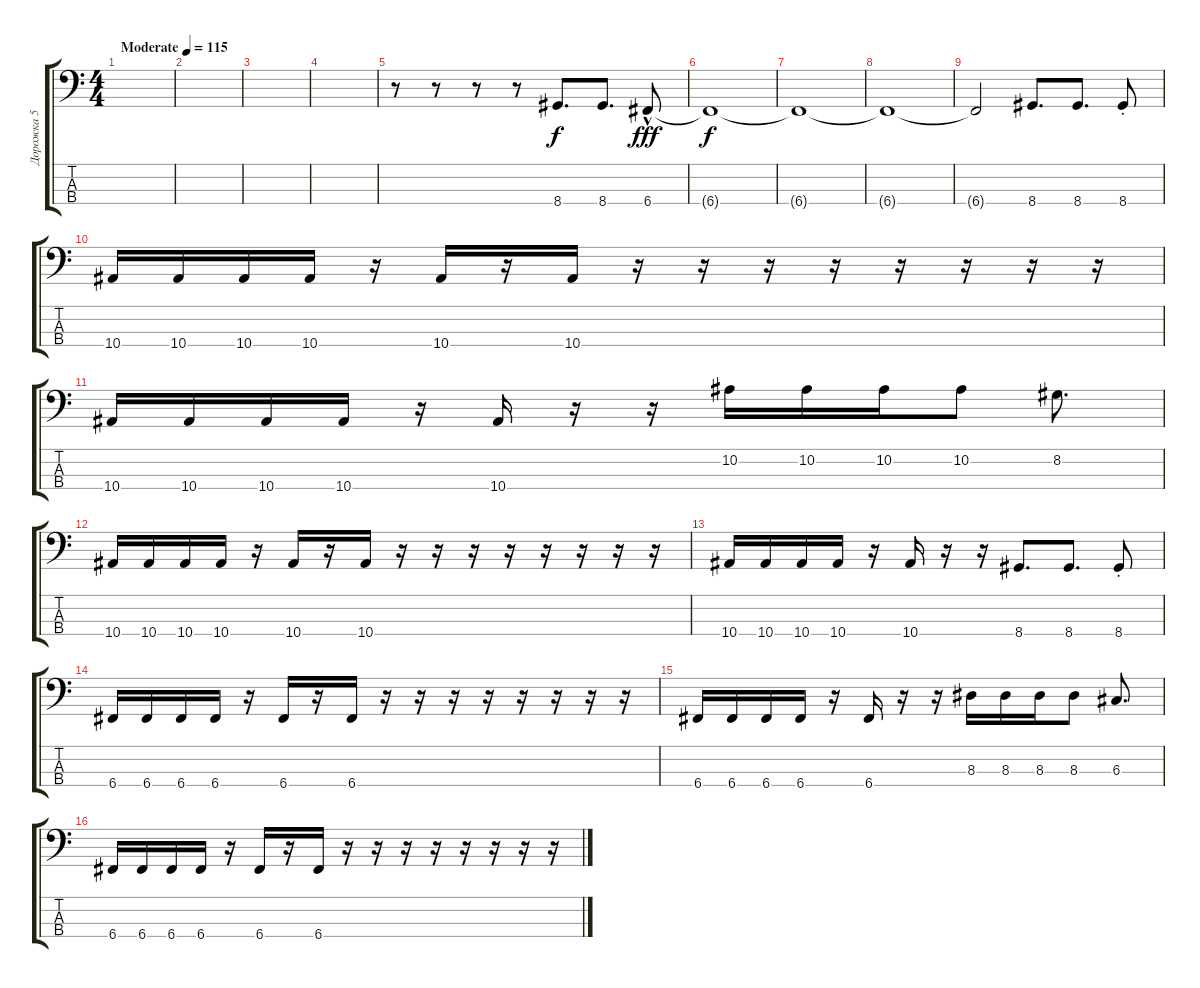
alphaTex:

\track ("Дорожка 5" "Дорожка 5") {instrument electricbassfinger}
\staff {score tabs}
\tuning (F2 C2 G1 C1) {hide}
\ts (4 4)
\tempo (115 "Moderate")
\clef f4
\ks c
|
|
|
|
r.8 r.8 r.8 r.8 8.4.8{d} 8.4.8{d} 6.4{hac}.8{dy fff} |
6.4{t}.1{dy f} |
6.4{t}.1 |
6.4{t}.1 |
6.4{t}.2 8.4.8{d} 8.4.8{d} 8.4{st}.8 |
10.4.16 10.4.16 10.4.16 10.4.16 r.16 10.4.16 r.16 10.4.16 r.16 r.16 r.16 r.16 r.16 r.16 r.16 r.16 |
10.4.16 10.4.16 10.4.16 10.4.16 r.16 10.4.16 r.16 r.16 10.2.16 10.2.16 10.2.16 10.2.8 8.2.8{d} |
10.4.16 10.4.16 10.4.16 10.4.16 r.16 10.4.16 r.16 10.4.16 r.16 r.16 r.16 r.16 r.16 r.16 r.16 r.16 |
10.4.16 10.4.16 10.4.16 10.4.16 r.16 10.4.16 r.16 r.16 8.4.8{d} 8.4.8{d} 8.4{st}.8 |
6.4.16 6.4.16 6.4.16 6.4.16 r.16 6.4.16 r.16 6.4.16 r.16 r.16 r.16 r.16 r.16 r.16 r.16 r.16 |
6.4.16 6.4.16 6.4.16 6.4.16 r.16 6.4.16 r.16 r.16 8.3.16 8.3.16 8.3.16 8.3.8 6.3.8{d} |
6.4.16 6.4.16 6.4.16 6.4.16 r.16 6.4.16 r.16 6.4.16 r.16 r.16 r.16 r.16 r.16 r.16 r.16 r.16
